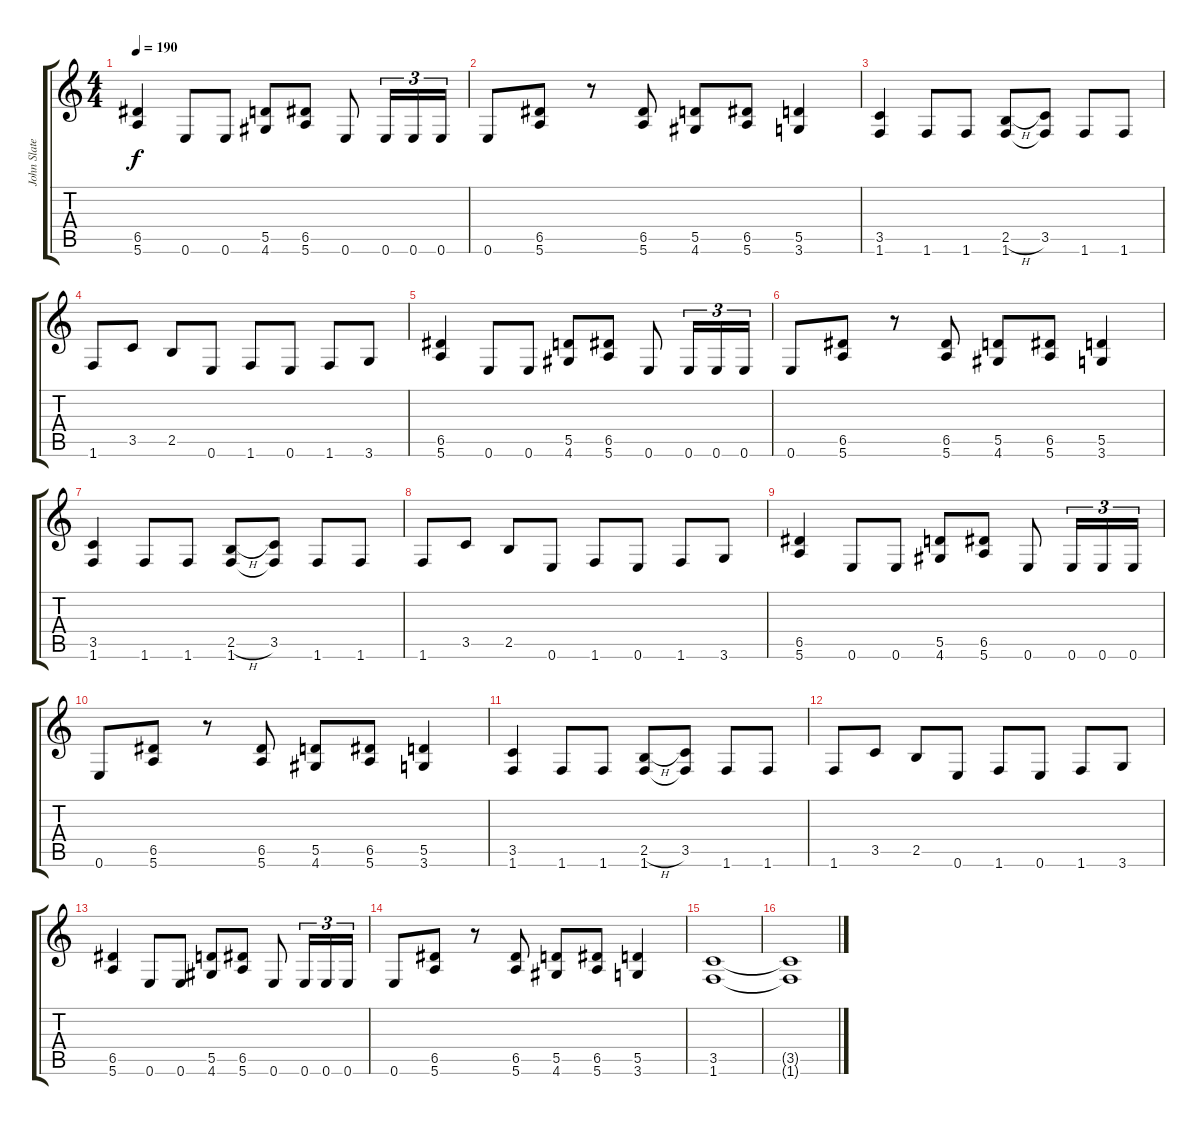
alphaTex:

\track ("John Slater" "John Slate") {instrument distortionguitar}
\staff {score tabs}
\tuning (E4 B3 G3 D3 A2 E2) {hide}
\ts (4 4)
\tempo 190
\clef g2
\ks c
(6.5 5.6).4{dy f} 0.6.8 0.6.8 (5.5 4.6).8 (6.5 5.6).8 0.6.8 0.6.16{tu (3 2)} 0.6.16{tu (3 2)} 0.6.16{tu (3 2)} |
0.6.8 (6.5 5.6).8 r.8 (6.5 5.6).8 (5.5 4.6).8 (6.5 5.6).8 (5.5 3.6).4 |
(3.5 1.6).4 1.6.8 1.6.8 (2.5{h} 1.6).8 (3.5 1.6{t}).8 1.6.8 1.6.8 |
1.6.8 3.5.8 2.5.8 0.6.8 1.6.8 0.6.8 1.6.8 3.6.8 |
(6.5 5.6).4 0.6.8 0.6.8 (5.5 4.6).8 (6.5 5.6).8 0.6.8 0.6.16{tu (3 2)} 0.6.16{tu (3 2)} 0.6.16{tu (3 2)} |
0.6.8 (6.5 5.6).8 r.8 (6.5 5.6).8 (5.5 4.6).8 (6.5 5.6).8 (5.5 3.6).4 |
(3.5 1.6).4 1.6.8 1.6.8 (2.5{h} 1.6).8 (3.5 1.6{t}).8 1.6.8 1.6.8 |
1.6.8 3.5.8 2.5.8 0.6.8 1.6.8 0.6.8 1.6.8 3.6.8 |
(6.5 5.6).4 0.6.8 0.6.8 (5.5 4.6).8 (6.5 5.6).8 0.6.8 0.6.16{tu (3 2)} 0.6.16{tu (3 2)} 0.6.16{tu (3 2)} |
0.6.8 (6.5 5.6).8 r.8 (6.5 5.6).8 (5.5 4.6).8 (6.5 5.6).8 (5.5 3.6).4 |
(3.5 1.6).4 1.6.8 1.6.8 (2.5{h} 1.6).8 (3.5 1.6{t}).8 1.6.8 1.6.8 |
1.6.8 3.5.8 2.5.8 0.6.8 1.6.8 0.6.8 1.6.8 3.6.8 |
(6.5 5.6).4 0.6.8 0.6.8 (5.5 4.6).8 (6.5 5.6).8 0.6.8 0.6.16{tu (3 2)} 0.6.16{tu (3 2)} 0.6.16{tu (3 2)} |
0.6.8 (6.5 5.6).8 r.8 (6.5 5.6).8 (5.5 4.6).8 (6.5 5.6).8 (5.5 3.6).4 |
(3.5 1.6).1{volume 0} |
(3.5{t} 1.6{t}).1
